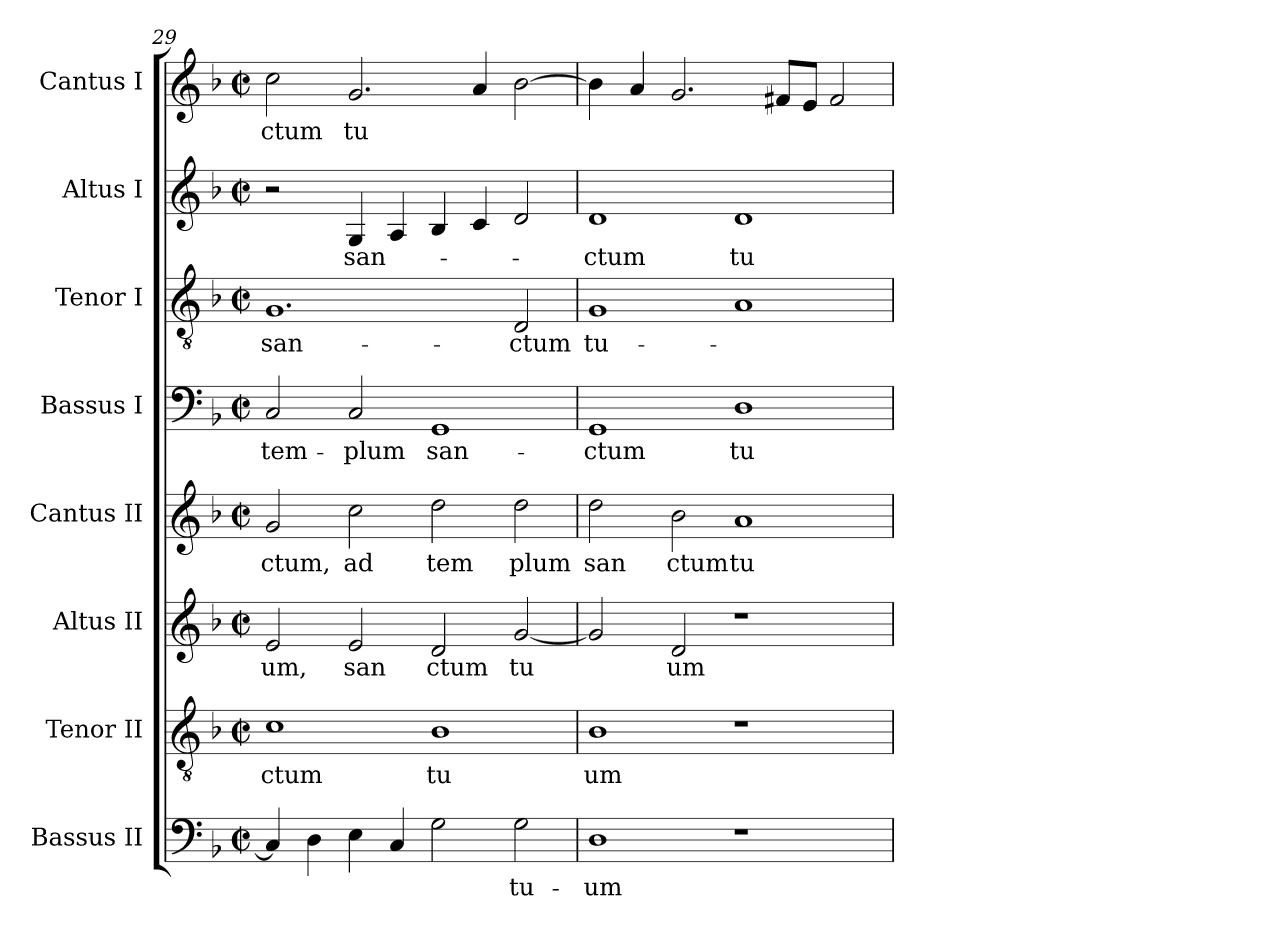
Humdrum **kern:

**kern	**text	**kern	**text	**kern	**text	**kern	**text	**kern	**text	**kern	**text	**kern	**text	**kern	**text
*part8	*part8	*part7	*part7	*part6	*part6	*part5	*part5	*part4	*part4	*part3	*part3	*part2	*part2	*part1	*part1
*staff8	*staff8	*staff7	*staff7	*staff6	*staff6	*staff5	*staff5	*staff4	*staff4	*staff3	*staff3	*staff2	*staff2	*staff1	*staff1
*I"Bassus II	*	*I"Tenor II	*	*I"Altus II	*	*I"Cantus II	*	*I"Bassus I	*	*I"Tenor I	*	*I"Altus I	*	*I"Cantus I	*
*clefF4	*	*clefGv2	*	*clefG2	*	*clefG2	*	*clefF4	*	*clefGv2	*	*clefG2	*	*clefG2	*
*k[b-]	*	*k[b-]	*	*k[b-]	*	*k[b-]	*	*k[b-]	*	*k[b-]	*	*k[b-]	*	*k[b-]	*
*F:	*	*F:	*	*F:	*	*F:	*	*F:	*	*F:	*	*F:	*	*F:	*
*M2/2	*	*M2/2	*	*M2/2	*	*M2/2	*	*M2/2	*	*M2/2	*	*M2/2	*	*M2/2	*
*met(c|)	*	*met(c|)	*	*met(c|)	*	*met(c|)	*	*met(c|)	*	*met(c|)	*	*met(c|)	*	*met(c|)	*
=29	=29	=29	=29	=29	=29	=29	=29	=29	=29	=29	=29	=29	=29	=29	=29
!	!	!	!LO:LY:b:cj	!	!LO:LY:b:cj	!	!LO:LY:b:cj	!	!LO:LY:b:cj	!	!LO:LY:b:cj	!	!	!	!LO:LY:b:cj
4C/]	.	1c	ctum	2e/	um,	2g/	ctum,	2C/	tem-	1.G	san-	2r	.	2cc\	ctum
4D\	.	.	.	.	.	.	.	.	.	.	.	.	.	.	.
!	!	!	!	!	!LO:LY:b:cj	!	!LO:LY:b:cj	!	!LO:LY:b:cj	!	!	!	!LO:LY:b	!	!LO:LY:b:cj
4E\	.	.	.	2e/	san	2cc\	ad	2C/	-plum	.	.	4G/	san-	2.g/	tu
4C/	.	.	.	.	.	.	.	.	.	.	.	4A/	.	.	.
!	!	!	!LO:LY:b:cj	!	!LO:LY:b:cj	!	!LO:LY:b:cj	!	!LO:LY:b:cj	!	!	!	!	!	!
2G\	.	1B-	tu	2d/	ctum	2dd\	tem	1GG	san-	.	.	4B-/	.	.	.
.	.	.	.	.	.	.	.	.	.	.	.	4c/	.	4a/	.
!	!LO:LY:b:cj	!	!	!	!LO:LY:b:cj	!	!LO:LY:b:cj	!	!	!	!LO:LY:b:cj	!	!	!	!
2G\	tu-	.	.	[<2g/	tu	2dd\	plum	.	.	2D/	-ctum	2d/	.	[>2b-\	.
=30	=30	=30	=30	=30	=30	=30	=30	=30	=30	=30	=30	=30	=30	=30	=30
!	!LO:LY:b:cj	!	!LO:LY:b:cj	!	!	!	!LO:LY:b:cj	!	!LO:LY:b:cj	!	!LO:LY:b:cj	!	!LO:LY:b:cj	!	!
1D	-um	1B-	um	2g/]	.	2dd\	san	1GG	-ctum	1G	tu-	1d	-ctum	4b-\]	.
.	.	.	.	.	.	.	.	.	.	.	.	.	.	4a/	.
!	!	!	!	!	!LO:LY:b:cj	!	!LO:LY:b:cj	!	!	!	!	!	!	!	!
.	.	.	.	2d/	um	2b-\	ctum	.	.	.	.	.	.	2.g/	.
!	!	!	!	!	!	!	!LO:LY:b:cj	!	!LO:LY:b:cj	!	!	!	!LO:LY:b:cj	!	!
1r	.	1r	.	1r	.	1a	tu	1D	tu-	1A	.	1d	tu-	.	.
.	.	.	.	.	.	.	.	.	.	.	.	.	.	8f#/L	.
.	.	.	.	.	.	.	.	.	.	.	.	.	.	8e/J	.
.	.	.	.	.	.	.	.	.	.	.	.	.	.	2f#/	.
=	=	=	=	=	=	=	=	=	=	=	=	=	=	=	=
*-	*-	*-	*-	*-	*-	*-	*-	*-	*-	*-	*-	*-	*-	*-	*-
